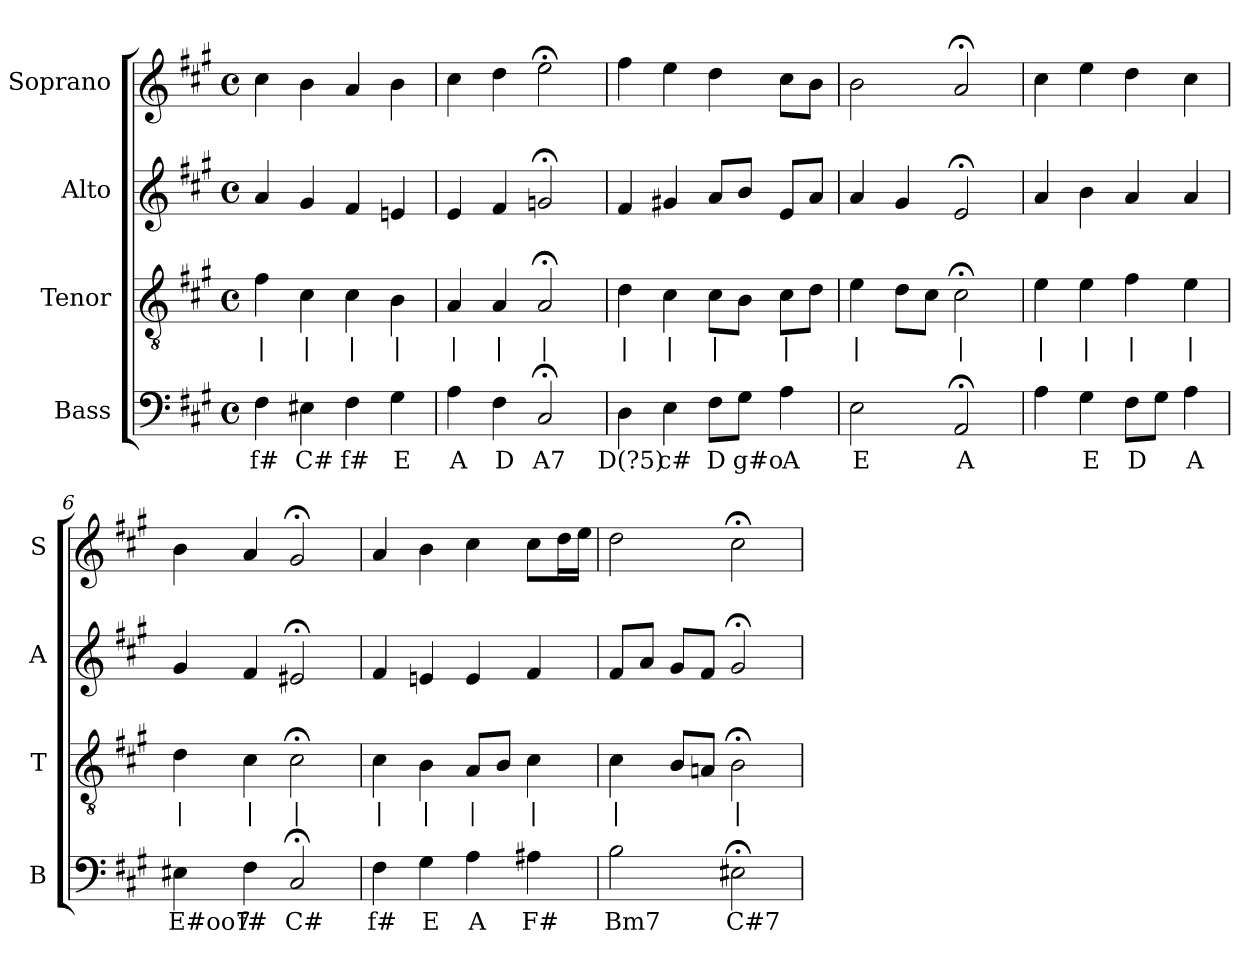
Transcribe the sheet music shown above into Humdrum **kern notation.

**kern	**text	**kern	**text	**kern	**kern
*part4	*part4	*part3	*part3	*part2	*part1
*staff4	*staff4	*staff3	*staff3	*staff2	*staff1
*I"Bass	*	*I"Tenor	*	*I"Alto	*I"Soprano
*I'B	*	*I'T	*	*I'A	*I'S
*clefF4	*	*clefGv2	*	*clefG2	*clefG2
*k[f#c#g#]	*	*k[f#c#g#]	*	*k[f#c#g#]	*k[f#c#g#]
*A:	*	*A:	*	*A:	*A:
*M4/4	*	*M4/4	*	*M4/4	*M4/4
*met(c)	*	*met(c)	*	*met(c)	*met(c)
*MM100	*	*MM100	*	*MM100	*MM100
=1	=1	=1	=1	=1	=1
4F#	f#	4f#	|	4a	4cc#
4E#X	C#	4c#	|	4g#	4b
4F#	f#	4c#	|	4f#	4a
4G#	E	4B	|	4en	4b
=2	=2	=2	=2	=2	=2
4A	A	4A	|	4e	4cc#
4F#	D	4A	|	4f#	4dd
2C#;<	A7	2A;<	|	2gn;<	2ee;<
=3	=3	=3	=3	=3	=3
4D	D(?5)	4d	|	4f#	4ff#
4E	c#	4c#	|	4g#X	4ee
8F#L	D	8c#L	|	8aL	4dd
8G#J	g#o	8BJ	.	8bJ	.
4A	A	8c#L	|	8eL	8cc#L
.	.	8dJ	.	8aJ	8bJ
=4	=4	=4	=4	=4	=4
2E	E	4e	|	4a	2b
.	.	8dL	.	4g#	.
.	.	8c#J	.	.	.
2AA;<	A	2c#;<	|	2e;<	2a;<
=5	=5	=5	=5	=5	=5
4A	.	4e	|	4a	4cc#
4G#	E	4e	|	4b	4ee
8F#L	D	4f#	|	4a	4dd
8G#J	.	.	.	.	.
4A	A	4e	|	4a	4cc#
=6	=6	=6	=6	=6	=6
4E#X	E#oo7	4d	|	4g#	4b
4F#	f#	4c#	|	4f#	4a
2C#;<	C#	2c#;<	|	2e#X;<	2g#;<
=7	=7	=7	=7	=7	=7
4F#	f#	4c#	|	4f#	4a
4G#	E	4B	|	4en	4b
4A	A	8AL	|	4e	4cc#
.	.	8BJ	.	.	.
4A#X	F#	4c#	|	4f#	8cc#L
.	.	.	.	.	16ddL
.	.	.	.	.	16eeJJ
=8	=8	=8	=8	=8	=8
2B	Bm7	4c#	|	8f#L	2dd
.	.	.	.	8aJ	.
.	.	8BL	.	8g#L	.
.	.	8AnJ	.	8f#J	.
2E#X;<	C#7	2B;<	|	2g#;<	2cc#;<
=	=	=	=	=	=
*-	*-	*-	*-	*-	*-
